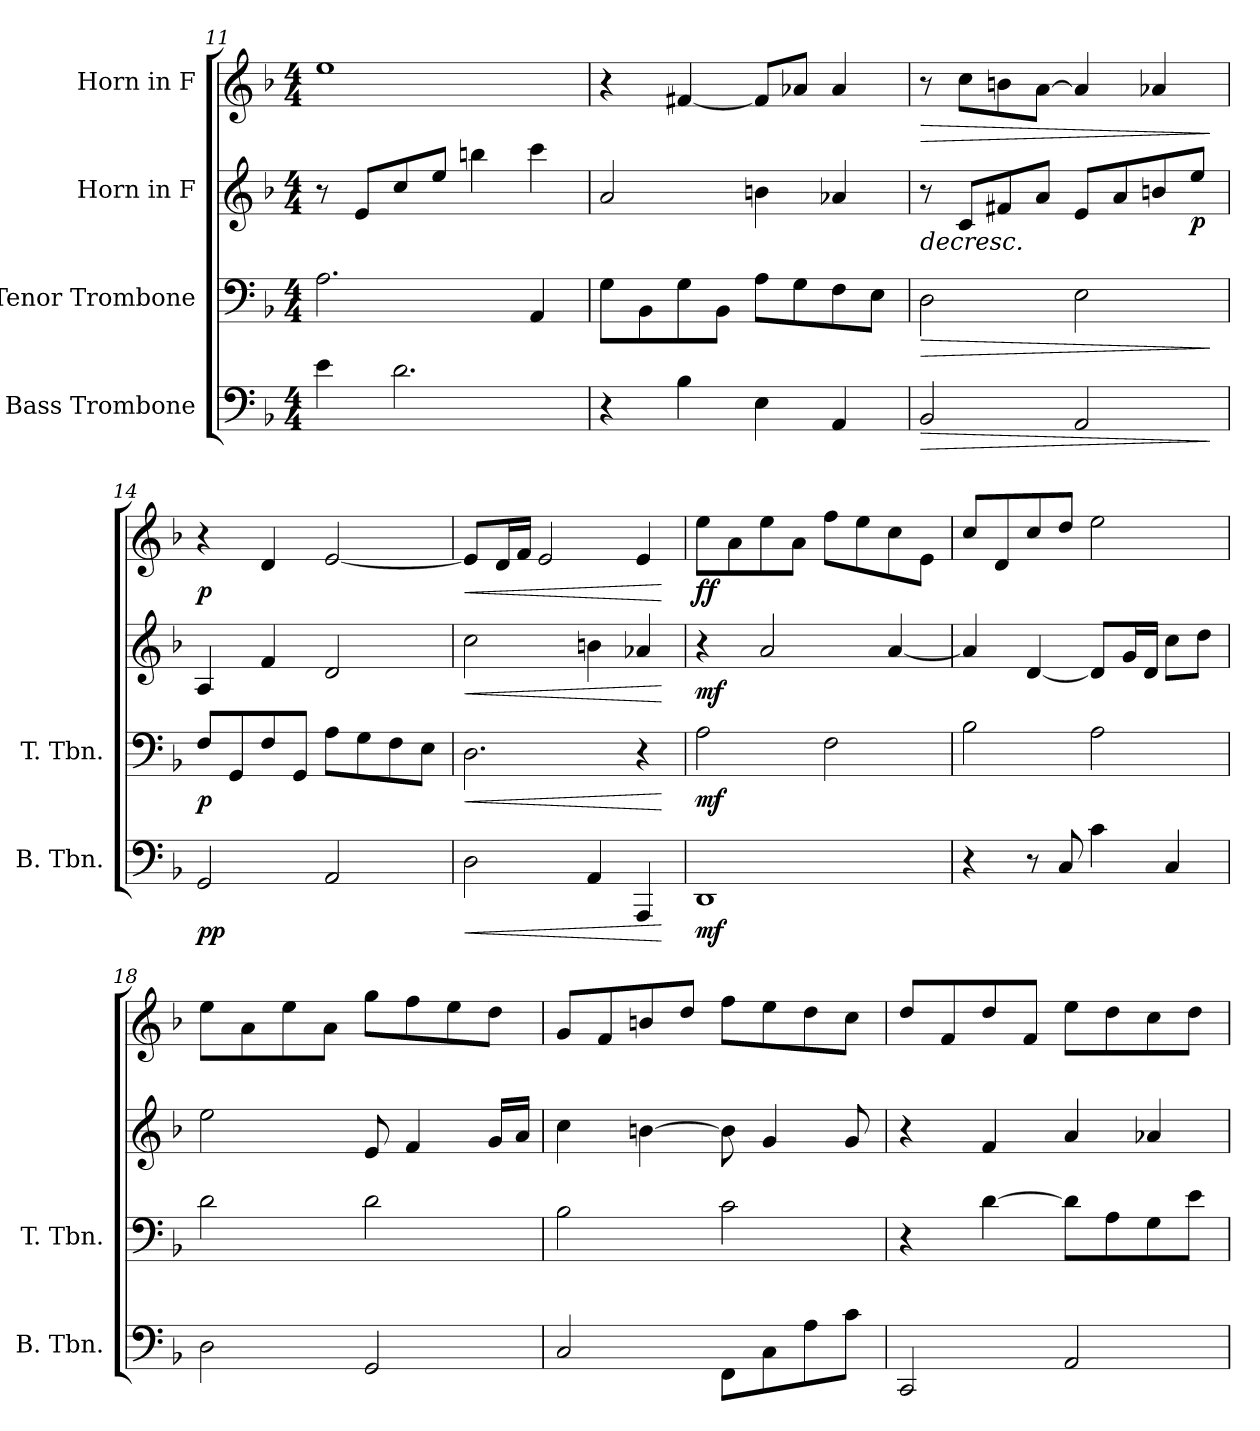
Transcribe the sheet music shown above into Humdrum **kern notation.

**kern	**dynam	**kern	**dynam	**kern	**dynam	**kern	**dynam
*part4	*part4	*part3	*part3	*part2	*part2	*part1	*part1
*staff4	*staff4	*staff3	*staff3	*staff2	*staff2	*staff1	*staff1
*I"Bass Trombone	*	*I"Tenor Trombone	*	*I"Horn in F	*	*I"Horn in F	*
*I'B. Tbn.	*	*I'T. Tbn.	*	*	*	*	*
*clefF4	*	*clefF4	*	*clefG2	*	*clefG2	*
*	*	*	*	*ITrd4c7	*	*ITrd4c7	*
*k[b-]	*	*k[b-]	*	*k[b-e-]	*	*k[b-e-]	*
*M4/4	*	*M4/4	*	*M4/4	*	*M4/4	*
=11	=11	=11	=11	=11	=11	=11	=11
4e\	.	2.A\	.	8r	.	1a	.
.	.	.	.	8A/L	.	.	.
2.d\	.	.	.	8f/	.	.	.
.	.	.	.	8a/J	.	.	.
.	.	.	.	4een\	.	.	.
.	.	4AA/	.	4ff\	.	.	.
!!LO:LB:g=z
=12	=12	=12	=12	=12	=12	=12	=12
4r	.	8G\L	.	2d/	.	4r	.
.	.	8BB-\	.	.	.	.	.
4B-\	.	8G\	.	.	.	[4Bn/	.
.	.	8BB-\J	.	.	.	.	.
4E\	.	8A\L	.	4en\	.	8B/L]	.
.	.	8G\	.	.	.	8d-X/J	.
4AA/	.	8F\	.	4d-X/	.	4d-/	.
.	.	8E\J	.	.	.	.	.
=13	=13	=13	=13	=13	=13	=13	=13
!	!LO:HP:b	!	!LO:HP:b	!	!LO:HP:b	!	!LO:HP:b
2BB-/	>	2D\	>	8r	>	8r	>
.	.	.	.	8F/L	.	8f\L	.
.	.	.	.	8Bn/	.	8en\	.
.	.	.	.	8d/J	.	[8d\J	.
2AA/	.	2E\	.	8A/L	.	4d/]	.
.	.	.	.	8d/	.	.	.
.	.	.	.	8en/	.	4d-X/	.
!	!	!	!	!	!LO:DY:b	!	!
.	.	.	.	8a/J	p	.	.
.	]	.	]	.	]	.	]
=14	=14	=14	=14	=14	=14	=14	=14
!	!LO:DY:b	!	!LO:DY:b	!	!	!	!LO:DY:b
2GG/	pp	8F/L	p	4D/	.	4r	p
.	.	8GG/	.	.	.	.	.
.	.	8F/	.	4B-/	.	4G/	.
.	.	8GG/J	.	.	.	.	.
2AA/	.	8A\L	.	2G/	.	[2A/	.
.	.	8G\	.	.	.	.	.
.	.	8F\	.	.	.	.	.
.	.	8E\J	.	.	.	.	.
=15	=15	=15	=15	=15	=15	=15	=15
!	!LO:HP:b	!	!LO:HP:b	!	!LO:HP:b	!	!LO:HP:b
2D\	<	2.D\	<	2f\	<	8A/L]	<
.	.	.	.	.	.	16G/L	.
.	.	.	.	.	.	16B-/JJ	.
.	.	.	.	.	.	2A/	.
4AA/	.	.	.	4en\	.	.	.
4AAA/	.	4r	.	4d-X/	.	4A/	.
.	[	.	[	.	[	.	[
=16	=16	=16	=16	=16	=16	=16	=16
!	!LO:DY:b	!	!LO:DY:b	!	!LO:DY:b	!	!LO:DY:b
1DD	mf	2A\	mf	4r	mf	8a\L	ff
.	.	.	.	.	.	8d\	.
.	.	.	.	2d/	.	8a\	.
.	.	.	.	.	.	8d\J	.
.	.	2F\	.	.	.	8b-\L	.
.	.	.	.	.	.	8a\	.
.	.	.	.	[4d/	.	8f\	.
.	.	.	.	.	.	8A\J	.
!!LO:PB:g=z
=17	=17	=17	=17	=17	=17	=17	=17
4r	.	2B-\	.	4d/]	.	8f/L	.
.	.	.	.	.	.	8G/	.
8r	.	.	.	[4G/	.	8f/	.
8C/	.	.	.	.	.	8g/J	.
4c\	.	2A\	.	8G/L]	.	2a\	.
.	.	.	.	16c/L	.	.	.
.	.	.	.	16G/JJ	.	.	.
4C/	.	.	.	8f\L	.	.	.
.	.	.	.	8g\J	.	.	.
=18	=18	=18	=18	=18	=18	=18	=18
2D\	.	2d\	.	2a\	.	8a\L	.
.	.	.	.	.	.	8d\	.
.	.	.	.	.	.	8a\	.
.	.	.	.	.	.	8d\J	.
2GG/	.	2d\	.	8A/	.	8cc\L	.
.	.	.	.	4B-/	.	8b-\	.
.	.	.	.	.	.	8a\	.
.	.	.	.	16c/LL	.	8g\J	.
.	.	.	.	16d/JJ	.	.	.
=19	=19	=19	=19	=19	=19	=19	=19
2C/	.	2B-\	.	4f\	.	8c/L	.
.	.	.	.	.	.	8B-/	.
.	.	.	.	[4en\	.	8en/	.
.	.	.	.	.	.	8g/J	.
8FF\L	.	2c\	.	8e\]	.	8b-\L	.
8C\	.	.	.	4c/	.	8a\	.
8A\	.	.	.	.	.	8g\	.
8c\J	.	.	.	8c/	.	8f\J	.
=20	=20	=20	=20	=20	=20	=20	=20
2CC/	.	4r	.	4r	.	8g/L	.
.	.	.	.	.	.	8B-/	.
.	.	[4d\	.	4B-/	.	8g/	.
.	.	.	.	.	.	8B-/J	.
2AA/	.	8d\L]	.	4d/	.	8a\L	.
.	.	8A\	.	.	.	8g\	.
.	.	8G\	.	4d-X/	.	8f\	.
.	.	8e\J	.	.	.	8g\J	.
=	=	=	=	=	=	=	=
*-	*-	*-	*-	*-	*-	*-	*-
